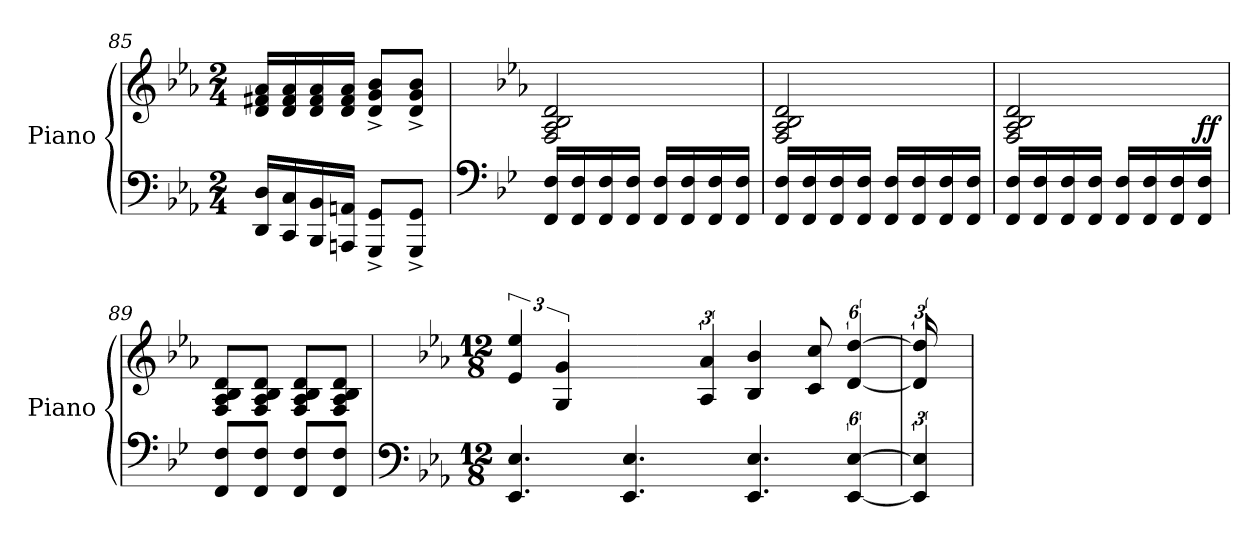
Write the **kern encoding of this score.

**kern	**kern	**dynam
*part1	*part1	*part1
*staff2	*staff1	*staff1/2
*I"Piano	*	*
*I'Piano	*	*
*clefF4	*clefG2	*
*k[b-e-a-]	*k[b-e-a-]	*
*M2/4	*M2/4	*
=85	=85	=85
16DD/ 16D/LL	16d/ 16f#X/ 16a-/LL	.
16CC/ 16C/	16d/ 16f#/ 16a-/	.
16BBB-/ 16BB-/	16d/ 16f#/ 16a-/	.
16AAAn/ 16AAn/JJ	16d/ 16f#/ 16a-/JJ	.
8GGG/^< 8GG/^<L	8d/^< 8g/^< 8b-/^<L	.
8GGG/^< 8GG/^<J	8d/^< 8g/^< 8b-/^<J	.
!!LO:LB:g=z
=86	=86	=86
*clefF5	*	*
*k[b-e-]	*	*
16DD/ 16D/LL	2F/ 2A-/ 2B-/ 2d/	.
16DD/ 16D/	.	.
16DD/ 16D/	.	.
16DD/ 16D/JJ	.	.
16DD/ 16D/LL	.	.
16DD/ 16D/	.	.
16DD/ 16D/	.	.
16DD/ 16D/JJ	.	.
=87	=87	=87
16DD/ 16D/LL	2F/ 2A-/ 2B-/ 2d/	.
16DD/ 16D/	.	.
16DD/ 16D/	.	.
16DD/ 16D/JJ	.	.
16DD/ 16D/LL	.	.
16DD/ 16D/	.	.
16DD/ 16D/	.	.
16DD/ 16D/JJ	.	.
=88	=88	=88
16DD/ 16D/LL	2F/ 2A-/ 2B-/ 2d/	.
16DD/ 16D/	.	.
16DD/ 16D/	.	.
16DD/ 16D/JJ	.	.
16DD/ 16D/LL	.	.
16DD/ 16D/	.	.
16DD/ 16D/	.	.
!	!	!LO:DY:a=2
16DD/ 16D/JJ	.	ff
=89	=89	=89
8DD/ 8D/L	8F/ 8A-/ 8B-/ 8d/L	.
8DD/ 8D/J	8F/ 8A-/ 8B-/ 8d/J	.
8DD/ 8D/L	8F/ 8A-/ 8B-/ 8d/L	.
8DD/ 8D/J	8F/ 8A-/ 8B-/ 8d/J	.
!!LO:LB:g=z
=90	=90	=90
*clefF4	*	*
*k[b-e-a-]	*k[b-e-a-]	*
*M12/8	*M12/8	*
*^	*^	*
4.EE-/ 4.E-/	12%11ryy	6e-/ 6ee-/	2.ryy	.
.	.	6G/ 6g/	.	.
.	.	6%7ryy	.	.
4.EE-/ 4.E-/	.	.	.	.
2.ryy	.	.	6A-/ 6a-/	.
.	4.EE-/ 4.E-/	.	4B-/ 4b-/	.
.	.	.	8c/ 8cc/	.
.	[24%5EE-/ [24%5E-/	.	[24%5d/ [24%5dd/	.
*v	*v	*	*	*
*	*v	*v	*
=91	=91	=91
6EE-/] 6E-/]	24d/] 24dd/]	.
.	8ryy	.
=	=	=
*-	*-	*-
